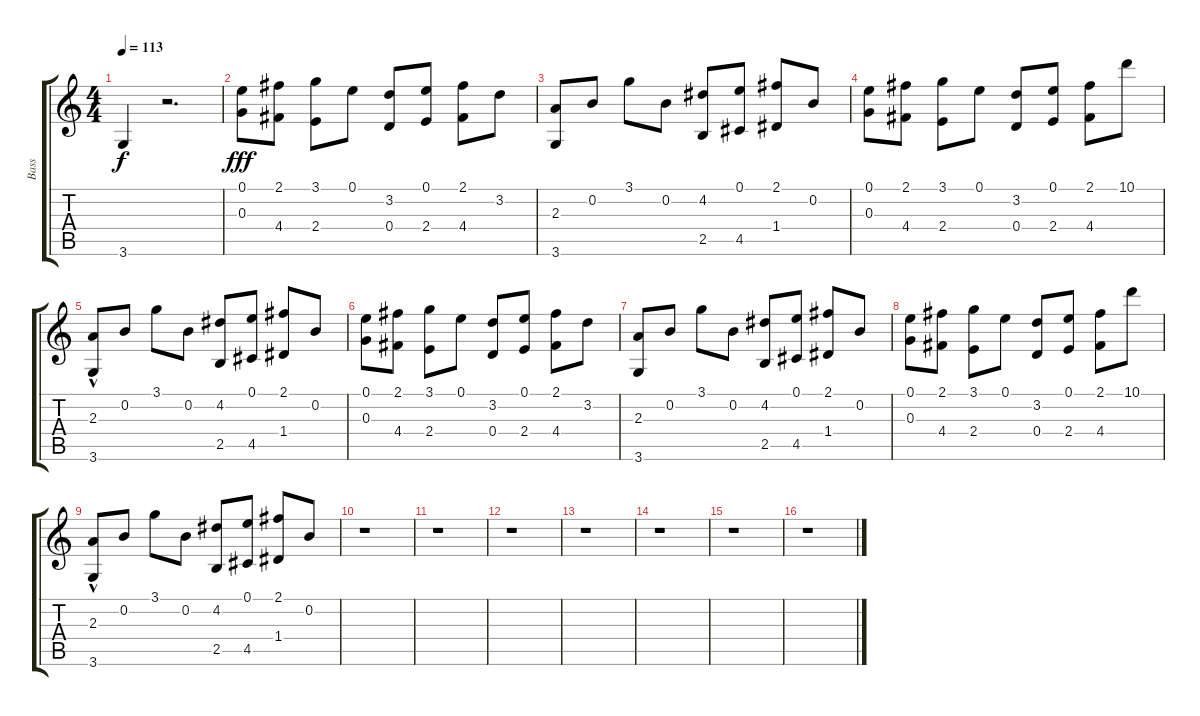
\track (" Bass" " Bass") {instrument overdrivenguitar}
\staff {score tabs}
\tuning (E4 B3 G3 D3 A2 E2) {hide}
\ts (4 4)
\tempo 113
\clef g2
\ks c
3.6{t}.4{dy f} r.2{d} |
(0.1 0.3).8{dy fff} (2.1 4.4).8 (3.1 2.4).8 0.1.8 (3.2 0.4).8 (0.1 2.4).8 (2.1 4.4).8 3.2.8 |
(2.3 3.6).8 0.2.8 3.1.8 0.2.8 (4.2 2.5).8 (0.1 4.5).8 (2.1 1.4).8 0.2.8 |
(0.1 0.3).8 (2.1 4.4).8 (3.1 2.4).8 0.1.8 (3.2 0.4).8 (0.1 2.4).8 (2.1 4.4).8 10.1.8 |
(2.3 3.6{hac}).8 0.2.8 3.1.8 0.2.8 (4.2 2.5).8 (0.1 4.5).8 (2.1 1.4).8 0.2.8 |
(0.1 0.3).8 (2.1 4.4).8 (3.1 2.4).8 0.1.8 (3.2 0.4).8 (0.1 2.4).8 (2.1 4.4).8 3.2.8 |
(2.3 3.6).8 0.2.8 3.1.8 0.2.8 (4.2 2.5).8 (0.1 4.5).8 (2.1 1.4).8 0.2.8 |
(0.1 0.3).8 (2.1 4.4).8 (3.1 2.4).8 0.1.8 (3.2 0.4).8 (0.1 2.4).8 (2.1 4.4).8 10.1.8 |
(2.3 3.6{hac}).8 0.2.8 3.1.8 0.2.8 (4.2 2.5).8 (0.1 4.5).8 (2.1 1.4).8 0.2.8 |
r.1 |
r.1 |
r.1 |
r.1 |
r.1 |
r.1 |
r.1
